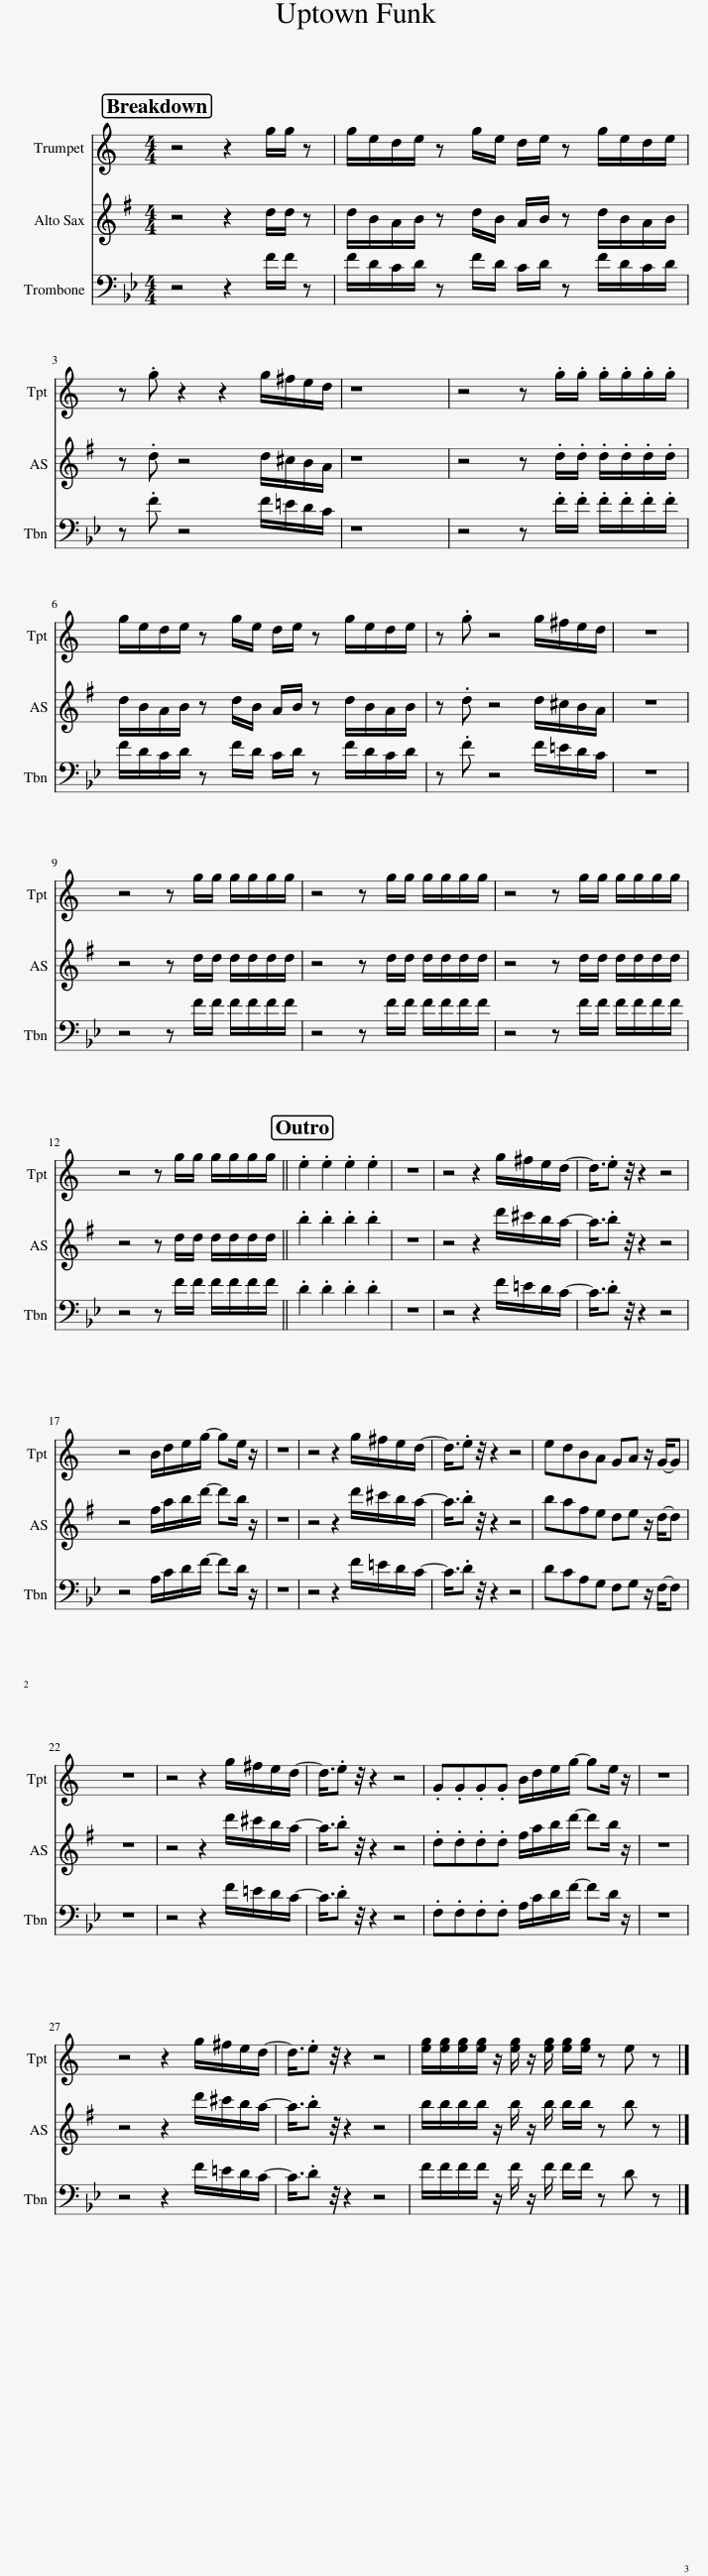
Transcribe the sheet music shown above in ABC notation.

X:1
%%score 1 2 3
L:1/8
M:4/4
I:linebreak $
K:Bb
V:1 treble transpose=-2
V:2 treble transpose=-9
V:3 bass
V:1
[K:C] z4 z2 g/g/ z | g/e/d/e/ z g/e/ d/e/ z g/e/d/e/ |$ z .g z2 z2 g/^f/e/d/ | z8 | z4 z .g/.g/ .g/.g/.g/.g/ |$ %5
 g/e/d/e/ z g/e/ d/e/ z g/e/d/e/ | z .g z4 g/^f/e/d/ | z8 |$ z4 z g/g/ g/g/g/g/ | z4 z g/g/ g/g/g/g/ | %10
 z4 z g/g/ g/g/g/g/ |$ z4 z g/g/ g/g/g/g/ || .e2 .e2 .e2 .e2 | z8 | z4 z2 g/^f/e/d/- | %15
 d3/4.e z/4 z2 z4 |$ z4 B/d/e/g/- ge/ z/ | z8 | z4 z2 g/^f/e/d/- | d3/4.e z/4 z2 z4 | %20
 edBA GA z/ G/-G |$ z8 | z4 z2 g/^f/e/d/- | d3/4.e z/4 z2 z4 | .G.G.G.G B/d/e/g/- ge/ z/ | %25
 z8 |$ z4 z2 g/^f/e/d/- | d3/4.e z/4 z2 z4 | [eg]/[eg]/[eg]/[eg]/ z/ [eg]/ z/ [eg]/ [eg]/[eg]/ z e z |] %29
V:2
[K:G] z4 z2 d/d/ z | d/B/A/B/ z d/B/ A/B/ z d/B/A/B/ |$ z .d z4 d/^c/B/A/ | z8 | z4 z .d/.d/ .d/.d/.d/.d/ |$ %5
 d/B/A/B/ z d/B/ A/B/ z d/B/A/B/ | z .d z4 d/^c/B/A/ | z8 |$ z4 z d/d/ d/d/d/d/ | z4 z d/d/ d/d/d/d/ | %10
 z4 z d/d/ d/d/d/d/ |$ z4 z d/d/ d/d/d/d/ || .b2 .b2 .b2 .b2 | z8 | z4 z2 d'/^c'/b/a/- | %15
 a3/4.b z/4 z2 z4 |$ z4 f/a/b/d'/- d'b/ z/ | z8 | z4 z2 d'/^c'/b/a/- | a3/4.b z/4 z2 z4 | %20
 bafe de z/ d/-d |$ z8 | z4 z2 d'/^c'/b/a/- | a3/4.b z/4 z2 z4 | .d.d.d.d f/a/b/d'/- d'b/ z/ | %25
 z8 |$ z4 z2 d'/^c'/b/a/- | a3/4.b z/4 z2 z4 | b/b/b/b/ z/ b/ z/ b/ b/b/ z b z |] %29
V:3
 z4 z2 F/F/ z | F/D/C/D/ z F/D/ C/D/ z F/D/C/D/ |$ z .F z4 F/=E/D/C/ | z8 | z4 z .F/.F/ .F/.F/.F/.F/ |$ %5
 F/D/C/D/ z F/D/ C/D/ z F/D/C/D/ | z .F z4 F/=E/D/C/ | z8 |$ z4 z F/F/ F/F/F/F/ | z4 z F/F/ F/F/F/F/ | %10
 z4 z F/F/ F/F/F/F/ |$ z4 z F/F/ F/F/F/F/ || .D2 .D2 .D2 .D2 | z8 | z4 z2 F/=E/D/C/- | %15
 C3/4.D z/4 z2 z4 |$ z4 A,/C/D/F/- FD/ z/ | z8 | z4 z2 F/=E/D/C/- | C3/4.D z/4 z2 z4 | %20
 DCA,G, F,G, z/ F,/-F, |$ z8 | z4 z2 F/=E/D/C/- | C3/4.D z/4 z2 z4 | .F,.F,.F,.F, A,/C/D/F/- FD/ z/ | %25
 z8 |$ z4 z2 F/=E/D/C/- | C3/4.D z/4 z2 z4 | F/F/F/F/ z/ F/ z/ F/ F/F/ z D z |] %29
